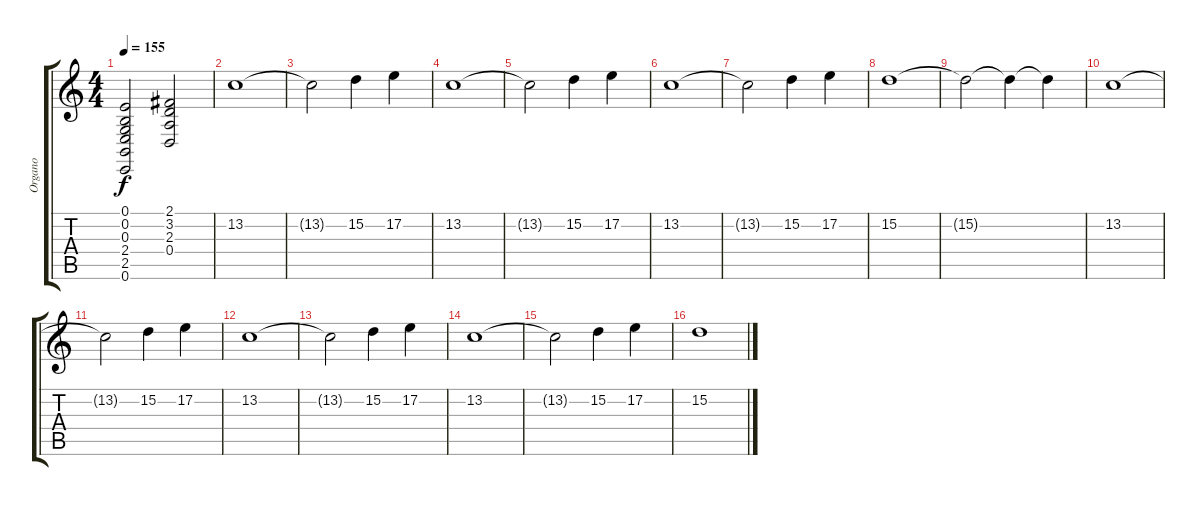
\track ("Organo" "Organo") {instrument reedorgan}
\staff {score tabs}
\tuning (E4 B3 G3 D3 A2 E2) {hide}
\ts (4 4)
\tempo 155
\clef g2
\ks c
(0.1 0.2 0.3 2.4 2.5 0.6).2{dy f} (2.1 3.2 2.3 0.4).2 |
13.2.1{volume 16 instrument synthbrass2} |
13.2{t}.2 15.2.4 17.2.4 |
13.2.1{volume 16 instrument synthbrass2} |
13.2{t}.2 15.2.4 17.2.4 |
13.2.1{volume 16 instrument synthbrass2} |
13.2{t}.2 15.2.4 17.2.4 |
15.2.1{volume 16 instrument synthbrass2} |
15.2{t}.2 15.2{t}.4 15.2{t}.4 |
13.2.1{volume 16 instrument synthbrass2} |
13.2{t}.2 15.2.4 17.2.4 |
13.2.1{volume 16 instrument synthbrass2} |
13.2{t}.2 15.2.4 17.2.4 |
13.2.1{volume 16 instrument synthbrass2} |
13.2{t}.2 15.2.4 17.2.4 |
15.2.1{volume 16 instrument synthbrass2}
